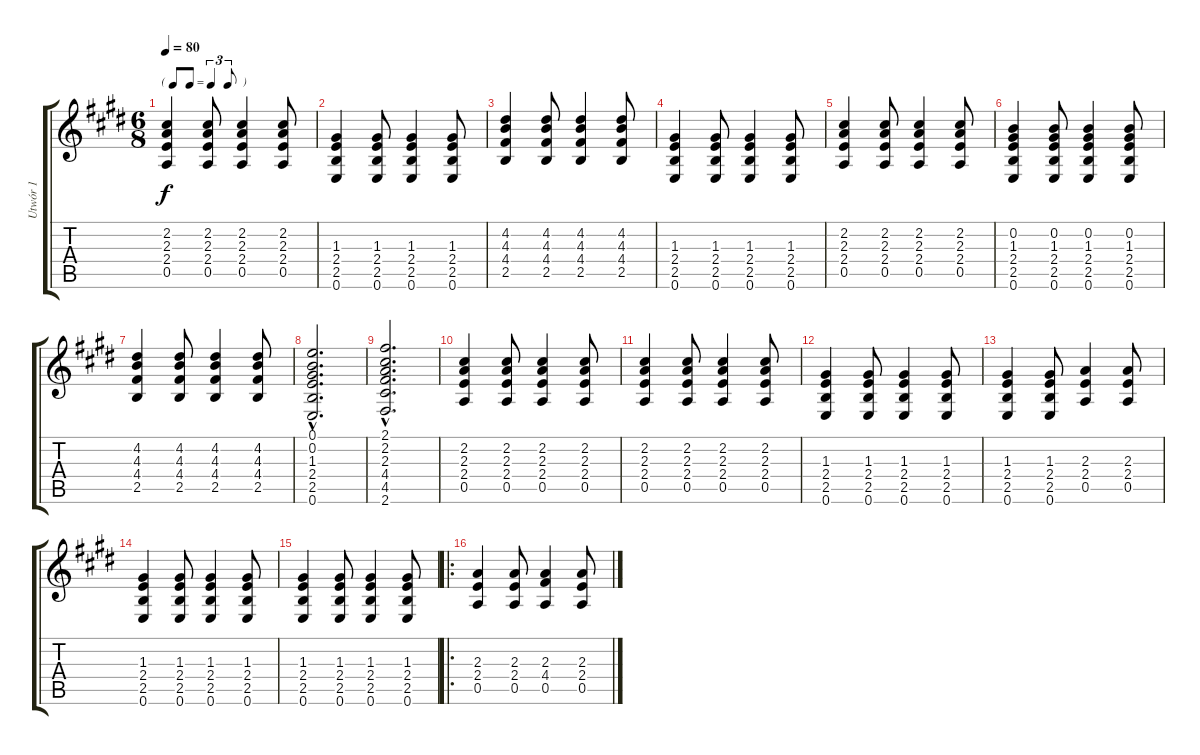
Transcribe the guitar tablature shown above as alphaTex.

\track ("Utwór 1" "Utwór 1") {instrument electricguitarjazz}
\staff {score tabs}
\tuning (E4 B3 G3 D3 A2 E2) {hide}
\ts (6 8)
\tf triplet8th
\tempo 80
\clef g2
\ks e
(2.2 2.3 2.4 0.5).4{dy f} (2.2 2.3 2.4 0.5).8 (2.2 2.3 2.4 0.5).4 (2.2 2.3 2.4 0.5).8 |
(1.3 2.4 2.5 0.6).4 (1.3 2.4 2.5 0.6).8 (1.3 2.4 2.5 0.6).4 (1.3 2.4 2.5 0.6).8 |
(4.2 4.3 4.4 2.5).4 (4.2 4.3 4.4 2.5).8 (4.2 4.3 4.4 2.5).4 (4.2 4.3 4.4 2.5).8 |
(1.3 2.4 2.5 0.6).4 (1.3 2.4 2.5 0.6).8 (1.3 2.4 2.5 0.6).4 (1.3 2.4 2.5 0.6).8 |
(2.2 2.3 2.4 0.5).4 (2.2 2.3 2.4 0.5).8 (2.2 2.3 2.4 0.5).4 (2.2 2.3 2.4 0.5).8 |
(0.2 1.3 2.4 2.5 0.6).4 (0.2 1.3 2.4 2.5 0.6).8 (0.2 1.3 2.4 2.5 0.6).4 (0.2 1.3 2.4 2.5 0.6).8 |
(4.2 4.3 4.4 2.5).4 (4.2 4.3 4.4 2.5).8 (4.2 4.3 4.4 2.5).4 (4.2 4.3 4.4 2.5).8 |
(0.1{hac} 0.2{hac} 1.3{hac} 2.4{hac} 2.5{hac} 0.6{hac}).2{d} |
(2.1{hac} 2.2{hac} 2.3{hac} 4.4{hac} 4.5{hac} 2.6{hac}).2{d} |
(2.2 2.3 2.4 0.5).4 (2.2 2.3 2.4 0.5).8 (2.2 2.3 2.4 0.5).4 (2.2 2.3 2.4 0.5).8 |
(2.2 2.3 2.4 0.5).4 (2.2 2.3 2.4 0.5).8 (2.2 2.3 2.4 0.5).4 (2.2 2.3 2.4 0.5).8 |
(1.3 2.4 2.5 0.6).4 (1.3 2.4 2.5 0.6).8 (1.3 2.4 2.5 0.6).4 (1.3 2.4 2.5 0.6).8 |
(1.3 2.4 2.5 0.6).4 (1.3 2.4 2.5 0.6).8 (2.3 2.4 0.5).4 (2.3 2.4 0.5).8 |
(1.3 2.4 2.5 0.6).4 (1.3 2.4 2.5 0.6).8 (1.3 2.4 2.5 0.6).4 (1.3 2.4 2.5 0.6).8 |
(1.3 2.4 2.5 0.6).4 (1.3 2.4 2.5 0.6).8 (1.3 2.4 2.5 0.6).4 (1.3 2.4 2.5 0.6).8 |
\ro
(2.3 2.4 0.5).4 (2.3 2.4 0.5).8 (2.3 4.4 0.5).4 (2.3 2.4 0.5).8
